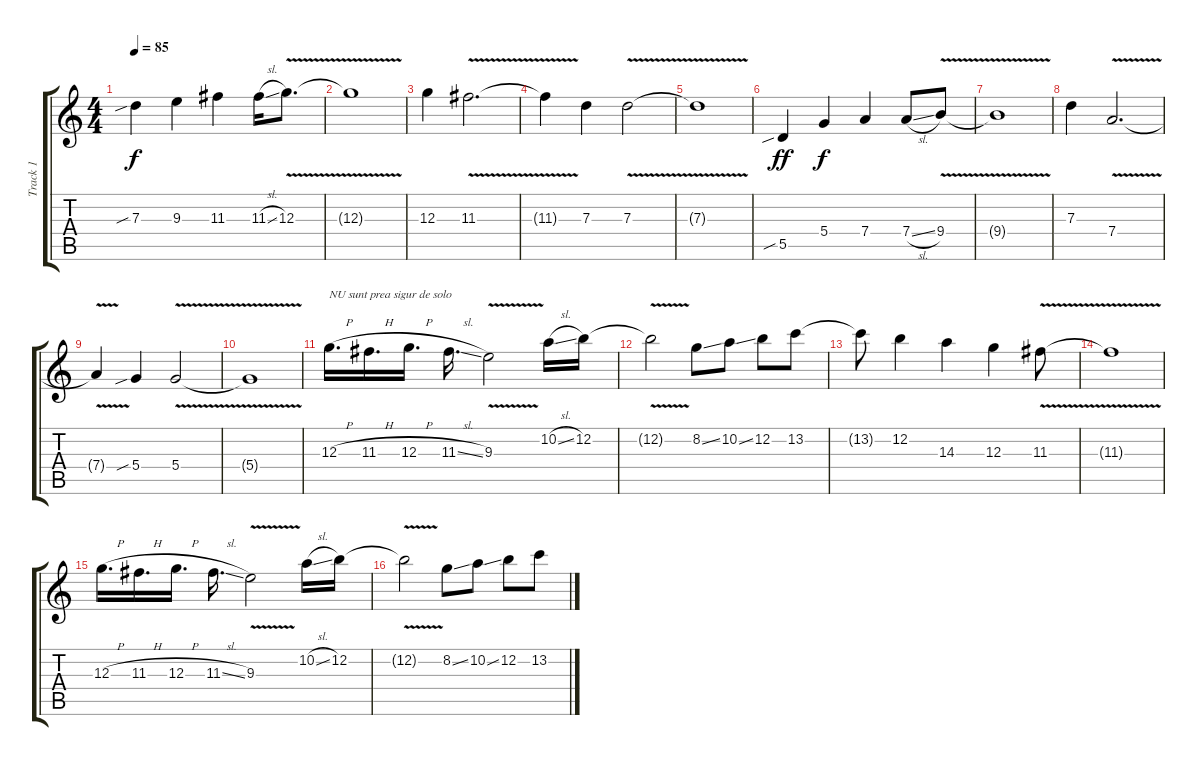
\track ("Track 1" "Track 1") {instrument distortionguitar}
\staff {score tabs}
\tuning (E4 B3 G3 D3 A2 E2) {hide}
\ts (4 4)
\tempo 85
\clef g2
\ks c
7.3{sib}.4{dy f} 9.3.4 11.3.4 11.3{sl}.16 12.3{v}.8{d} |
12.3{t}.1 |
12.3.4 11.3{v}.2{d} |
11.3{t}.4 7.3.4 7.3{v}.2 |
7.3{t}.1 |
5.5{sib}.4{dy ff} 5.4.4{dy f} 7.4.4 7.4{sl}.8 9.4{v}.8 |
9.4{t}.1 |
7.3.4 7.4{v}.2{d} |
7.4{t}.4 5.4{sib}.4 5.4{v}.2 |
5.4{t}.1 |
12.3{h}.16{d txt "NU sunt prea sigur de solo"} 11.3{h}.16{d} 12.3{h}.16{d} 11.3{sl}.16{d} 9.3{v}.2 10.2{sl}.16 12.2.16 |
12.2{v t}.2 8.2{ss}.8 10.2{ss}.8 12.2.8 13.2.8 |
13.2{t}.8 12.2.4 14.3.4 12.3.4 11.3{v}.8 |
11.3{t}.1 |
12.3{h}.16{d} 11.3{h}.16{d} 12.3{h}.16{d} 11.3{sl}.16{d} 9.3{v}.2 10.2{sl}.16 12.2.16 |
12.2{v t}.2 8.2{ss}.8 10.2{ss}.8 12.2.8 13.2.8
